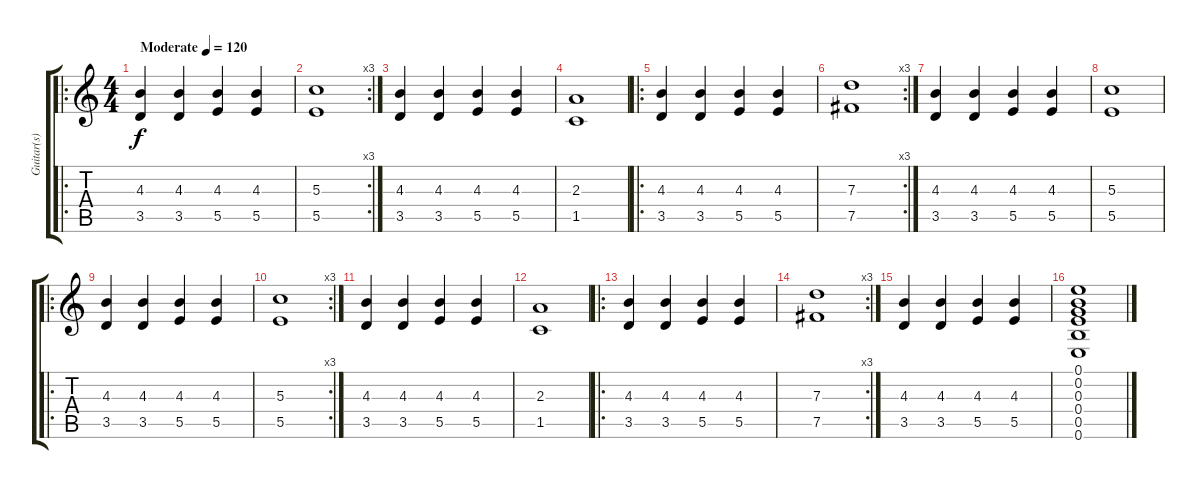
\track ("Guitar(s) 1" "Guitar(s) ") {instrument acousticguitarsteel}
\staff {score tabs}
\tuning (E4 B3 G3 E3 B2 E2) {hide}
\ro
\ts (4 4)
\tempo (120 "Moderate")
\clef g2
\ks c
(4.3 3.5).4{dy f instrument acousticguitarsteel} (4.3 3.5).4 (4.3 5.5).4 (4.3 5.5).4 |
\rc 3
(5.3 5.5).1 |
(4.3 3.5).4 (4.3 3.5).4 (4.3 5.5).4 (4.3 5.5).4 |
(2.3 1.5).1 |
\ro
(4.3 3.5).4 (4.3 3.5).4 (4.3 5.5).4 (4.3 5.5).4 |
\rc 3
(7.3 7.5).1 |
(4.3 3.5).4 (4.3 3.5).4 (4.3 5.5).4 (4.3 5.5).4 |
(5.3 5.5).1 |
\ro
(4.3 3.5).4 (4.3 3.5).4 (4.3 5.5).4 (4.3 5.5).4 |
\rc 3
(5.3 5.5).1 |
(4.3 3.5).4 (4.3 3.5).4 (4.3 5.5).4 (4.3 5.5).4 |
(2.3 1.5).1 |
\ro
(4.3 3.5).4 (4.3 3.5).4 (4.3 5.5).4 (4.3 5.5).4 |
\rc 3
(7.3 7.5).1 |
(4.3 3.5).4 (4.3 3.5).4 (4.3 5.5).4 (4.3 5.5).4 |
(0.1 0.2 0.3 0.4 0.5 0.6).1
